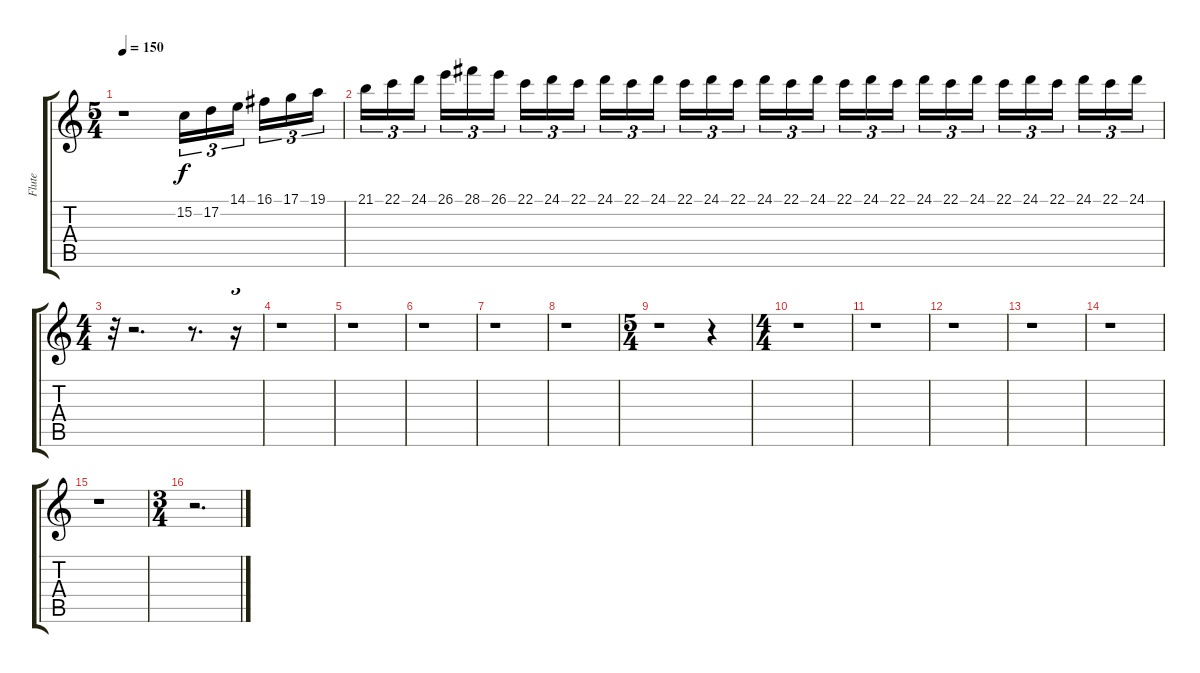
\track ("Flute" "Flute") {instrument flute}
\staff {score tabs}
\tuning (D4 A3 F3 C3 G2 D2) {hide}
\ts (5 4)
\tempo 150
\clef g2
\ks c
r.1{dy fff} 15.2.16{tu (3 2) dy f} 17.2.16{tu (3 2)} 14.1.16{tu (3 2)} 16.1.16{tu (3 2)} 17.1.16{tu (3 2)} 19.1.16{tu (3 2)} |
21.1.16{tu (3 2)} 22.1.16{tu (3 2)} 24.1.16{tu (3 2)} 26.1.16{tu (3 2)} 28.1.16{tu (3 2)} 26.1.16{tu (3 2)} 22.1.16{tu (3 2)} 24.1.16{tu (3 2)} 22.1.16{tu (3 2)} 24.1.16{tu (3 2)} 22.1.16{tu (3 2)} 24.1.16{tu (3 2)} 22.1.16{tu (3 2)} 24.1.16{tu (3 2)} 22.1.16{tu (3 2)} 24.1.16{tu (3 2)} 22.1.16{tu (3 2)} 24.1.16{tu (3 2)} 22.1.16{tu (3 2)} 24.1.16{tu (3 2)} 22.1.16{tu (3 2)} 24.1.16{tu (3 2)} 22.1.16{tu (3 2)} 24.1.16{tu (3 2)} 22.1.16{tu (3 2)} 24.1.16{tu (3 2)} 22.1.16{tu (3 2)} 24.1.16{tu (3 2)} 22.1.16{tu (3 2)} 24.1.16{tu (3 2)} |
\ts (4 4)
r.32{tu (3 2)} r.2{d} r.8{d} r.16{tu (3 2)} |
r.1 |
r.1 |
r.1 |
r.1 |
r.1 |
\ts (5 4)
r.1 r.4 |
\ts (4 4)
r.1 |
r.1 |
r.1 |
r.1 |
r.1 |
r.1 |
\ts (3 4)
r.2{d}
